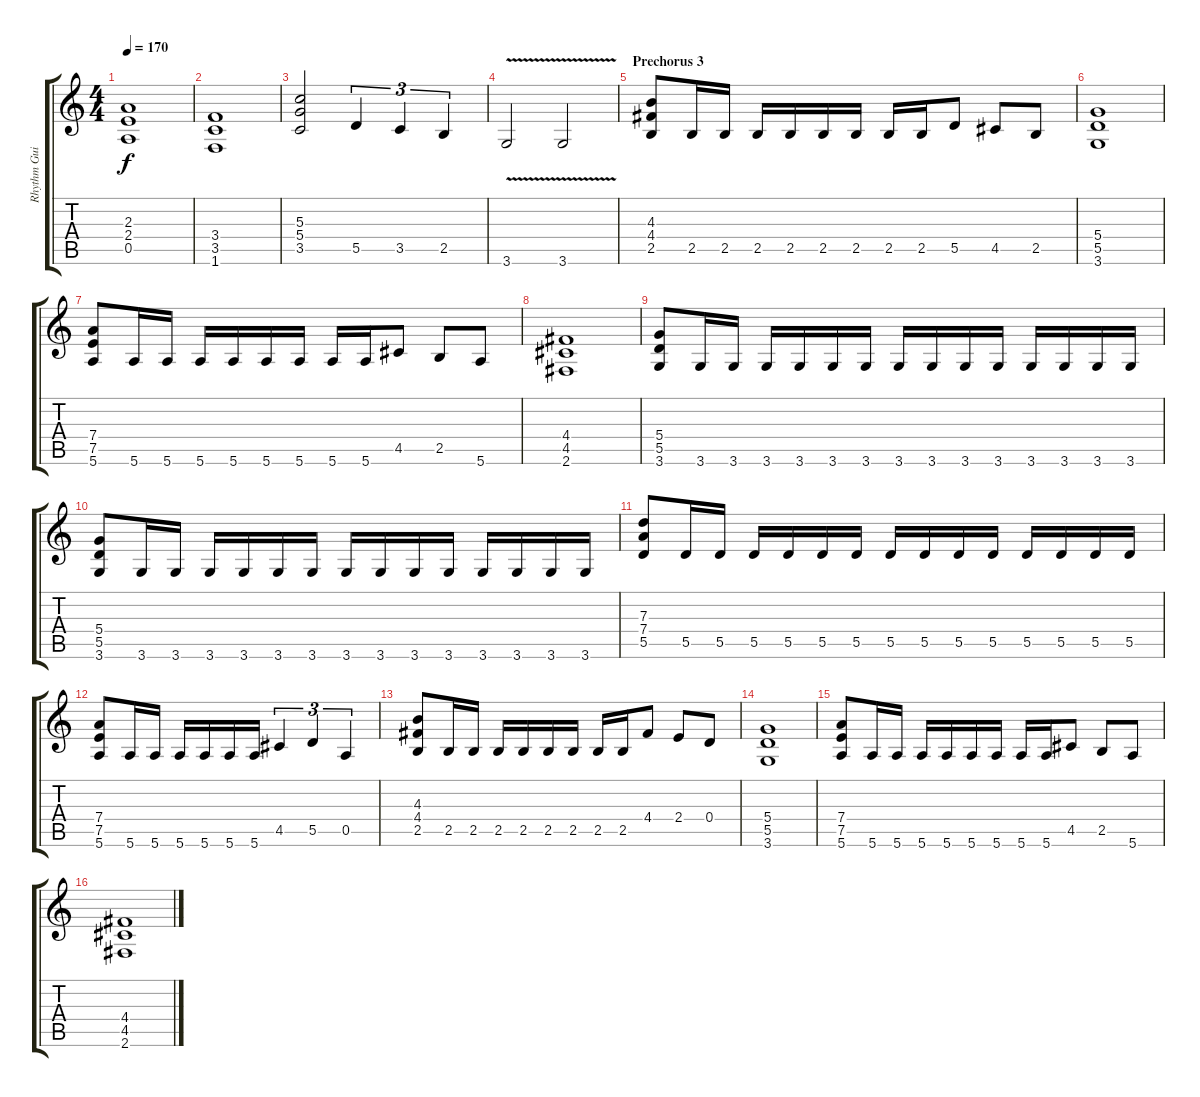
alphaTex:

\track ("Rhythm Guitar 2" "Rhythm Gui") {instrument overdrivenguitar}
\staff {score tabs}
\tuning (E4 B3 G3 D3 A2 E2) {hide}
\ts (4 4)
\tempo 170
\clef g2
\ks c
(2.3 2.4 0.5).1{dy f} |
(3.4 3.5 1.6).1 |
(5.3 5.4 3.5).2 5.5.4{tu (3 2)} 3.5.4{tu (3 2)} 2.5.4{tu (3 2)} |
3.6{v}.2 3.6{v}.2 |
\section ("" "Prechorus 3")
(4.3 4.4 2.5).8 2.5.16 2.5.16 2.5.16 2.5.16 2.5.16 2.5.16 2.5.16 2.5.16 5.5.8 4.5.8 2.5.8 |
(5.4 5.5 3.6).1 |
(7.4 7.5 5.6).8 5.6.16 5.6.16 5.6.16 5.6.16 5.6.16 5.6.16 5.6.16 5.6.16 4.5.8 2.5.8 5.6.8 |
(4.4 4.5 2.6).1 |
(5.4 5.5 3.6).8 3.6.16 3.6.16 3.6.16 3.6.16 3.6.16 3.6.16 3.6.16 3.6.16 3.6.16 3.6.16 3.6.16 3.6.16 3.6.16 3.6.16 |
(5.4 5.5 3.6).8 3.6.16 3.6.16 3.6.16 3.6.16 3.6.16 3.6.16 3.6.16 3.6.16 3.6.16 3.6.16 3.6.16 3.6.16 3.6.16 3.6.16 |
(7.3 7.4 5.5).8 5.5.16 5.5.16 5.5.16 5.5.16 5.5.16 5.5.16 5.5.16 5.5.16 5.5.16 5.5.16 5.5.16 5.5.16 5.5.16 5.5.16 |
(7.4 7.5 5.6).8 5.6.16 5.6.16 5.6.16 5.6.16 5.6.16 5.6.16 4.5.4{tu (3 2)} 5.5.4{tu (3 2)} 0.5.4{tu (3 2)} |
(4.3 4.4 2.5).8 2.5.16 2.5.16 2.5.16 2.5.16 2.5.16 2.5.16 2.5.16 2.5.16 4.4.8 2.4.8 0.4.8 |
(5.4 5.5 3.6).1 |
(7.4 7.5 5.6).8 5.6.16 5.6.16 5.6.16 5.6.16 5.6.16 5.6.16 5.6.16 5.6.16 4.5.8 2.5.8 5.6.8 |
(4.4 4.5 2.6).1
